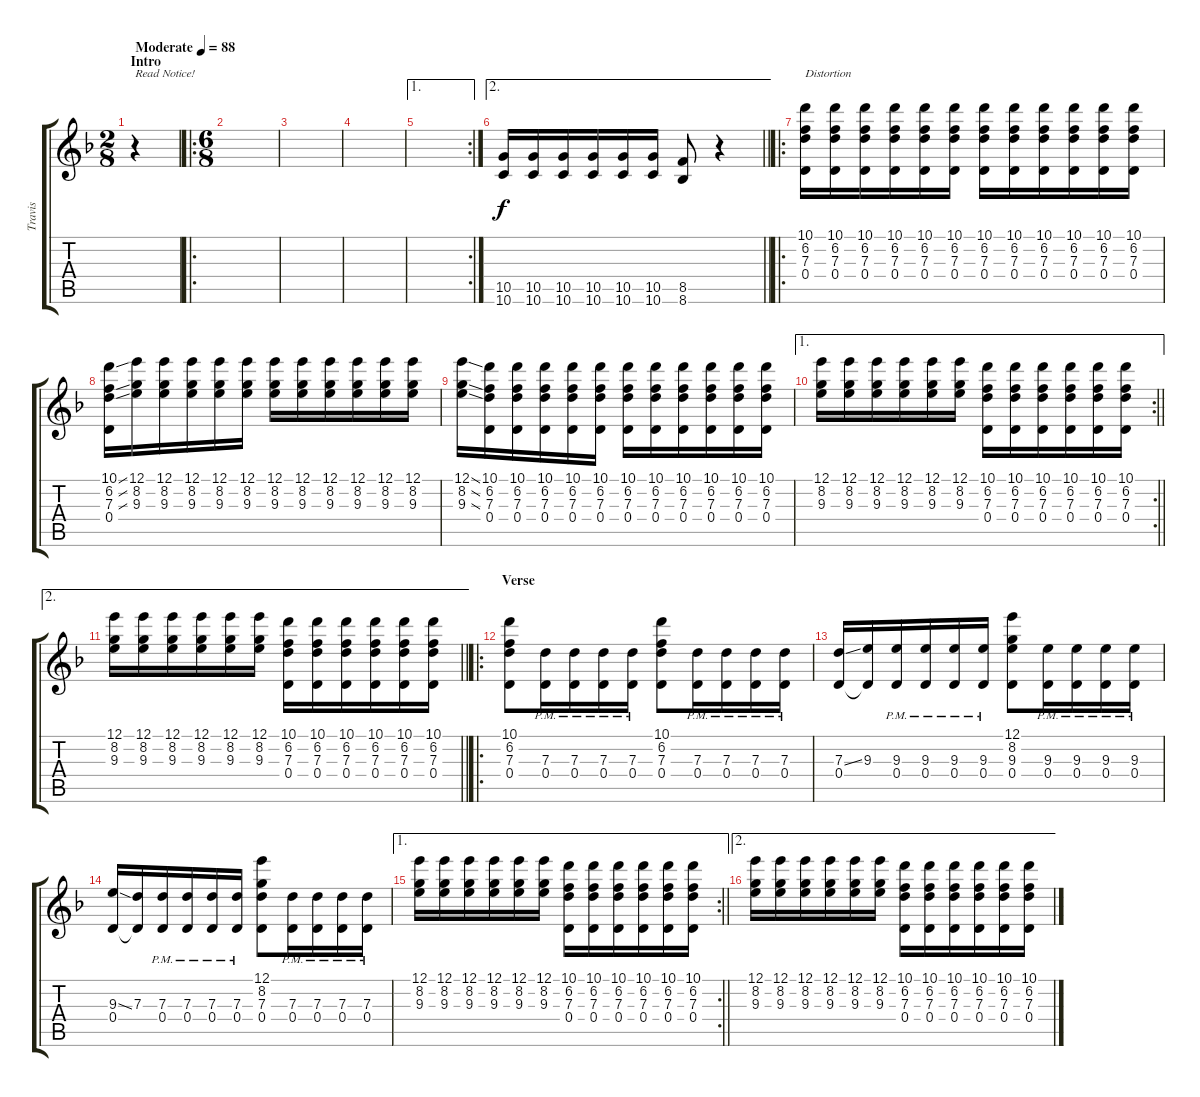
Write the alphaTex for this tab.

\track ("Travis" "Travis") {instrument distortionguitar}
\staff {score tabs}
\tuning (E4 B3 G3 D3 A2 D2) {hide}
\ts (2 8)
\section ("" "Intro")
\tempo (88 "Moderate")
\clef g2
\ks f
r.4{txt "Read Notice!" dy f instrument distortionguitar} |
\ro
\ts (6 8)
|
|
|
\ae 1
\rc 2
|
\ae 2
\barLineRight lightlight
(10.5 10.6).16 (10.5 10.6).16 (10.5 10.6).16 (10.5 10.6).16 (10.5 10.6).16 (10.5 10.6).16 (8.5 8.6).8 r.4 |
\ro
(10.1 6.2 7.3 0.4).16{txt "Distortion"} (10.1 6.2 7.3 0.4).16 (10.1 6.2 7.3 0.4).16 (10.1 6.2 7.3 0.4).16 (10.1 6.2 7.3 0.4).16 (10.1 6.2 7.3 0.4).16 (10.1 6.2 7.3 0.4).16 (10.1 6.2 7.3 0.4).16 (10.1 6.2 7.3 0.4).16 (10.1 6.2 7.3 0.4).16 (10.1 6.2 7.3 0.4).16 (10.1 6.2 7.3 0.4).16 |
(10.1{ss} 6.2{ss} 7.3{ss} 0.4).16 (12.1 8.2 9.3).16 (12.1 8.2 9.3).16 (12.1 8.2 9.3).16 (12.1 8.2 9.3).16 (12.1 8.2 9.3).16 (12.1 8.2 9.3).16 (12.1 8.2 9.3).16 (12.1 8.2 9.3).16 (12.1 8.2 9.3).16 (12.1 8.2 9.3).16 (12.1 8.2 9.3).16 |
(12.1{ss} 8.2{ss} 9.3{ss}).16 (10.1 6.2 7.3 0.4).16 (10.1 6.2 7.3 0.4).16 (10.1 6.2 7.3 0.4).16 (10.1 6.2 7.3 0.4).16 (10.1 6.2 7.3 0.4).16 (10.1 6.2 7.3 0.4).16 (10.1 6.2 7.3 0.4).16 (10.1 6.2 7.3 0.4).16 (10.1 6.2 7.3 0.4).16 (10.1 6.2 7.3 0.4).16 (10.1 6.2 7.3 0.4).16 |
\ae 1
\rc 2
\barLineRight lightlight
(12.1 8.2 9.3).16 (12.1 8.2 9.3).16 (12.1 8.2 9.3).16 (12.1 8.2 9.3).16 (12.1 8.2 9.3).16 (12.1 8.2 9.3).16 (10.1 6.2 7.3 0.4).16 (10.1 6.2 7.3 0.4).16 (10.1 6.2 7.3 0.4).16 (10.1 6.2 7.3 0.4).16 (10.1 6.2 7.3 0.4).16 (10.1 6.2 7.3 0.4).16 |
\ae 2
\barLineRight lightlight
(12.1 8.2 9.3).16 (12.1 8.2 9.3).16 (12.1 8.2 9.3).16 (12.1 8.2 9.3).16 (12.1 8.2 9.3).16 (12.1 8.2 9.3).16 (10.1 6.2 7.3 0.4).16 (10.1 6.2 7.3 0.4).16 (10.1 6.2 7.3 0.4).16 (10.1 6.2 7.3 0.4).16 (10.1 6.2 7.3 0.4).16 (10.1 6.2 7.3 0.4).16 |
\ro
\section ("" "Verse")
(10.1 6.2 7.3 0.4).8 (7.3{pm} 0.4{pm}).16 (7.3{pm} 0.4{pm}).16 (7.3{pm} 0.4{pm}).16 (7.3{pm} 0.4{pm}).16 (10.1 6.2 7.3 0.4).8 (7.3{pm} 0.4{pm}).16 (7.3{pm} 0.4{pm}).16 (7.3{pm} 0.4{pm}).16 (7.3{pm} 0.4{pm}).16 |
(7.3{ss} 0.4).16 (9.3 0.4{t}).16 (9.3{pm} 0.4{pm}).16 (9.3{pm} 0.4{pm}).16 (9.3{pm} 0.4{pm}).16 (9.3{pm} 0.4{pm}).16 (12.1 8.2 9.3 0.4).8 (9.3{pm} 0.4{pm}).16 (9.3{pm} 0.4{pm}).16 (9.3{pm} 0.4{pm}).16 (9.3{pm} 0.4{pm}).16 |
(9.3{ss} 0.4).16 (7.3 0.4{t}).16 (7.3{pm} 0.4{pm}).16 (7.3{pm} 0.4{pm}).16 (7.3{pm} 0.4{pm}).16 (7.3{pm} 0.4{pm}).16 (12.1 8.2 7.3 0.4).8 (7.3{pm} 0.4{pm}).16 (7.3{pm} 0.4{pm}).16 (7.3{pm} 0.4{pm}).16 (7.3{pm} 0.4{pm}).16 |
\ae 1
\rc 2
\barLineRight lightlight
(12.1 8.2 9.3).16 (12.1 8.2 9.3).16 (12.1 8.2 9.3).16 (12.1 8.2 9.3).16 (12.1 8.2 9.3).16 (12.1 8.2 9.3).16 (10.1 6.2 7.3 0.4).16 (10.1 6.2 7.3 0.4).16 (10.1 6.2 7.3 0.4).16 (10.1 6.2 7.3 0.4).16 (10.1 6.2 7.3 0.4).16 (10.1 6.2 7.3 0.4).16 |
\ae 2
(12.1 8.2 9.3).16 (12.1 8.2 9.3).16 (12.1 8.2 9.3).16 (12.1 8.2 9.3).16 (12.1 8.2 9.3).16 (12.1 8.2 9.3).16 (10.1 6.2 7.3 0.4).16 (10.1 6.2 7.3 0.4).16 (10.1 6.2 7.3 0.4).16 (10.1 6.2 7.3 0.4).16 (10.1 6.2 7.3 0.4).16 (10.1 6.2 7.3 0.4).16
